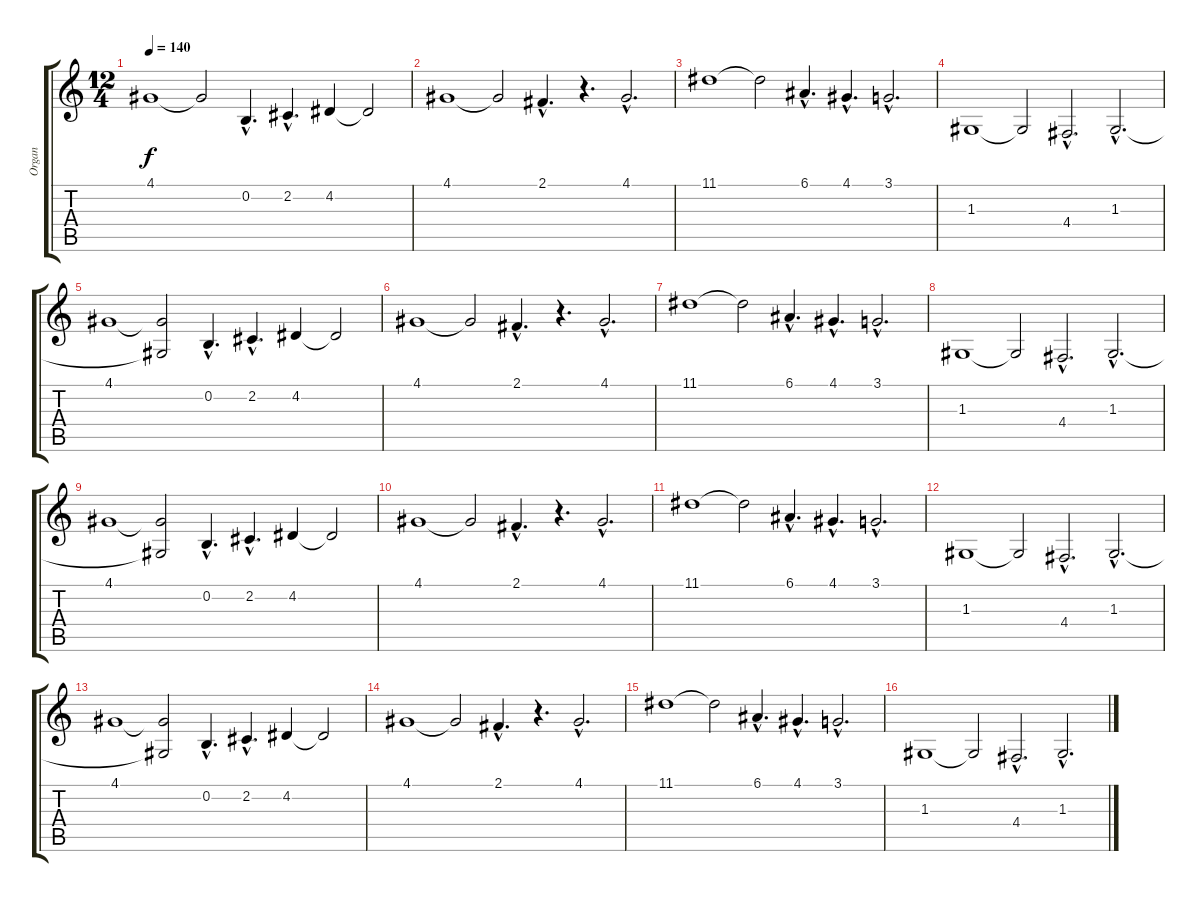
\track ("Organ" "Organ") {instrument churchorgan}
\staff {score tabs}
\tuning (E4 B3 G3 D3 A2 E2) {hide}
\ts (12 4)
\tempo 140
\clef g2
\ks c
4.1.1{dy f instrument churchorgan} 4.1{t}.2 0.2{hac}.4{d} 2.2{hac}.4{d} 4.2.4 4.2{t}.2 |
4.1.1 4.1{t}.2 2.1{hac}.4{d} r.4{d} 4.1{hac}.2{d} |
11.1.1 11.1{t}.2 6.1{hac}.4{d} 4.1{hac}.4{d} 3.1{hac}.2{d} |
1.3.1 1.3{t}.2 4.4{hac}.2{d} 1.3{hac}.2{d} |
4.1.1 (4.1{t} 1.3{t}).2 0.2{hac}.4{d} 2.2{hac}.4{d} 4.2.4 4.2{t}.2 |
4.1.1 4.1{t}.2 2.1{hac}.4{d} r.4{d} 4.1{hac}.2{d} |
11.1.1 11.1{t}.2 6.1{hac}.4{d} 4.1{hac}.4{d} 3.1{hac}.2{d} |
1.3.1 1.3{t}.2 4.4{hac}.2{d} 1.3{hac}.2{d} |
4.1.1 (4.1{t} 1.3{t}).2 0.2{hac}.4{d} 2.2{hac}.4{d} 4.2.4 4.2{t}.2 |
4.1.1 4.1{t}.2 2.1{hac}.4{d} r.4{d} 4.1{hac}.2{d} |
11.1.1 11.1{t}.2 6.1{hac}.4{d} 4.1{hac}.4{d} 3.1{hac}.2{d} |
1.3.1 1.3{t}.2 4.4{hac}.2{d} 1.3{hac}.2{d} |
4.1.1 (4.1{t} 1.3{t}).2 0.2{hac}.4{d} 2.2{hac}.4{d} 4.2.4 4.2{t}.2 |
4.1.1 4.1{t}.2 2.1{hac}.4{d} r.4{d} 4.1{hac}.2{d} |
11.1.1 11.1{t}.2 6.1{hac}.4{d} 4.1{hac}.4{d} 3.1{hac}.2{d} |
1.3.1 1.3{t}.2 4.4{hac}.2{d} 1.3{hac}.2{d}
